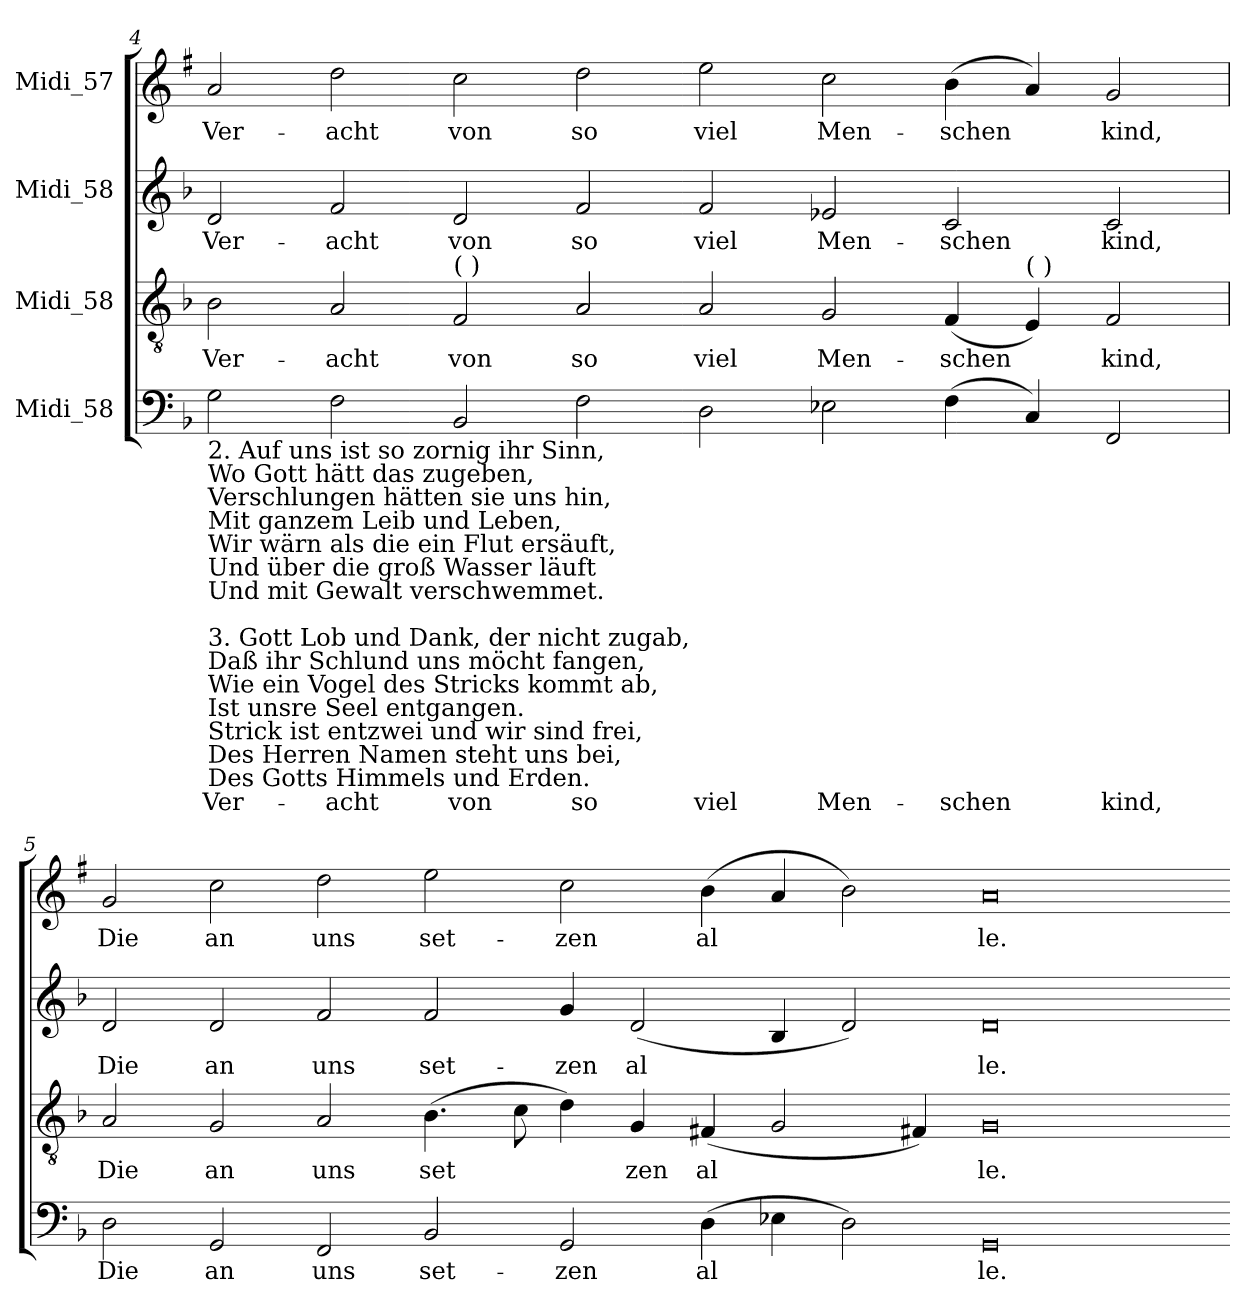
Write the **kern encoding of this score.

**kern	**text	**kern	**text	**kern	**text	**kern	**text
*part4	*part4	*part3	*part3	*part2	*part2	*part1	*part1
*staff4	*staff4	*staff3	*staff3	*staff2	*staff2	*staff1	*staff1
*I"Midi_58	*	*I"Midi_58	*	*I"Midi_58	*	*I"Midi_57	*
*clefF4	*	*clefGv2	*	*clefG2	*	*clefG2	*
*	*	*	*	*	*	*ITrd1c2	*
*k[b-]	*	*k[b-]	*	*k[b-]	*	*k[b-]	*
*F:	*	*F:	*	*F:	*	*F:	*
=4	=4	=4	=4	=4	=4	=4	=4
!LO:TX:b:t=2. Auf uns ist so zornig ihr Sinn,\nWo Gott hätt das zugeben,\nVerschlungen hätten sie uns hin,\nMit ganzem Leib und Leben,\nWir wärn als die ein Flut ersäuft,\nUnd über die groß Wasser läuft\nUnd mit Gewalt verschwemmet.\n\n3. Gott Lob und Dank, der nicht zugab,\nDaß ihr Schlund uns möcht fangen,\nWie ein Vogel des Stricks kommt ab,\nIst unsre Seel entgangen.\nStrick ist entzwei und wir sind frei,\nDes Herren Namen steht uns bei,\nDes Gotts Himmels und Erden.	!	!	!	!	!	!	!
!	!LO:LY:b	!	!LO:LY:b	!	!LO:LY:b	!	!LO:LY:b
2G	Ver-	2B-	Ver-	2d	Ver-	2g	Ver-
!	!LO:LY:b	!	!LO:LY:b	!	!LO:LY:b	!	!LO:LY:b
2F	-acht	2A	-acht	2f	-acht	2cc	-acht
!	!	!LO:TX:a:t=(  )	!	!	!	!	!
!	!LO:LY:b	!	!LO:LY:b	!	!LO:LY:b	!	!LO:LY:b
2BB-	von	2F	von	2d	von	2b-	von
!	!LO:LY:b	!	!LO:LY:b	!	!LO:LY:b	!	!LO:LY:b
2F	so	2A	so	2f	so	2cc	so
!	!LO:LY:b	!	!LO:LY:b	!	!LO:LY:b	!	!LO:LY:b
2D	viel	2A	viel	2f	viel	2dd	viel
!	!LO:LY:b	!	!LO:LY:b	!	!LO:LY:b	!	!LO:LY:b
2E-X	Men-	2G	Men-	2e-X	Men-	2b-	Men-
!	!LO:LY:b	!	!LO:LY:b	!	!LO:LY:b	!	!LO:LY:b
(>4F	-schen	(<4F	-schen	2c	-schen	(<4a	-schen
!	!	!LO:TX:a:t=(  )	!	!	!	!	!
4C)	.	4E)	.	.	.	4g)	.
!	!LO:LY:b	!	!LO:LY:b	!	!LO:LY:b	!	!LO:LY:b
2FF	kind,	2F	kind,	2c	kind,	2f	kind,
=5	=5	=5	=5	=5	=5	=5	=5
!	!LO:LY:b	!	!LO:LY:b	!	!LO:LY:b	!	!LO:LY:b
2D	Die	2A	Die	2d	Die	2f	Die
!	!LO:LY:b	!	!LO:LY:b	!	!LO:LY:b	!	!LO:LY:b
2GG	an	2G	an	2d	an	2b-	an
!	!LO:LY:b	!	!LO:LY:b	!	!LO:LY:b	!	!LO:LY:b
2FF	uns	2A	uns	2f	uns	2cc	uns
!	!LO:LY:b	!	!LO:LY:b	!	!LO:LY:b	!	!LO:LY:b
2BB-	set-	(>4.B-	set	2f	set-	2dd	set-
.	.	8c	.	.	.	.	.
!	!LO:LY:b	!	!	!	!LO:LY:b	!	!LO:LY:b
2GG	-zen	4d)	.	4g	-zen	2b-	-zen
!	!	!	!LO:LY:b	!	!LO:LY:b	!	!
.	.	4G	zen	(<2d	al	.	.
!	!LO:LY:b	!	!LO:LY:b	!	!	!	!LO:LY:b
(>4D	al	(<4F#X	al	.	.	(<4a	al
4E-X	.	2G	.	4B-	.	4g	.
2D)	.	.	.	2d)	.	2a)	.
.	.	4F#X)	.	.	.	.	.
!	!LO:LY:b	!	!LO:LY:b	!	!LO:LY:b	!	!LO:LY:b
0GG	le.	0G	le.	0d	le.	0g	le.
=-	=-	=-	=-	=-	=-	=-	=-
*-	*-	*-	*-	*-	*-	*-	*-
